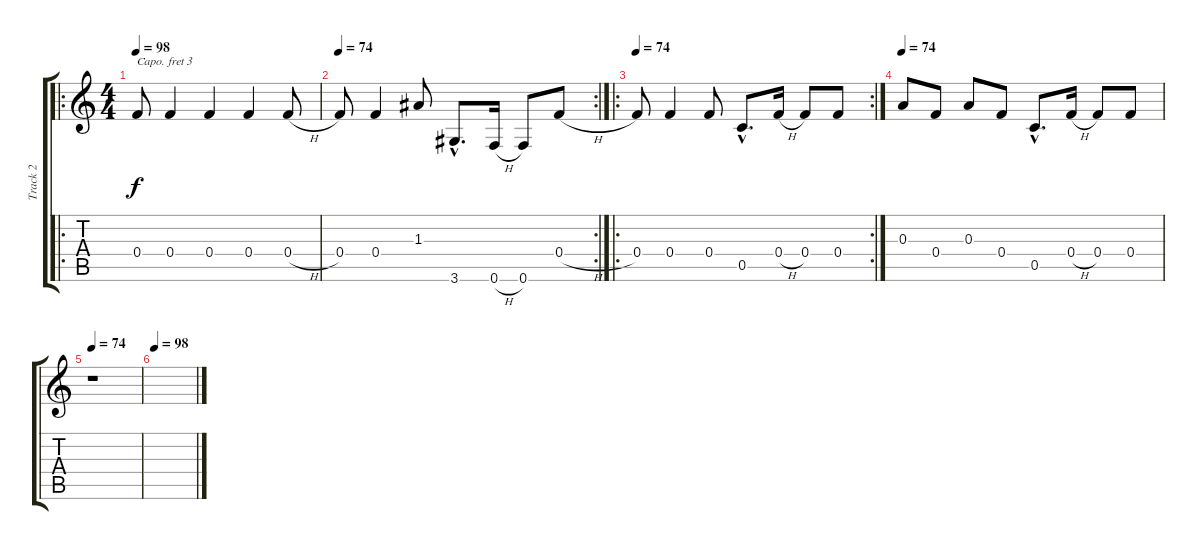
\track ("Track 2" "Track 2") {instrument acousticguitarsteel}
\staff {score tabs}
\capo 3
\tuning (D4 A3 Gb3 D3 A2 D2) {hide}
\ro
\ts (4 4)
\tempo 98
\tempo 74
\tempo 98
\clef g2
\ks c
0.4.8{dy f instrument acousticguitarsteel} 0.4.4 0.4.4 0.4.4 0.4{h}.8 |
\rc 2
\tempo 74
0.4.8 0.4.4 1.3.8 3.6{hac}.8{d} 0.6{h}.16 0.6.8 0.4{h}.8 |
\ro
\rc 2
\tempo 74
0.4.8 0.4.4 0.4.8 0.5{hac}.8{d} 0.4{h}.16 0.4.8 0.4.8 |
\tempo 74
0.3.8 0.4.8 0.3.8 0.4.8 0.5{hac}.8{d} 0.4{h}.16 0.4.8 0.4.8 |
\tempo 74
r.1 |
\tempo 98
